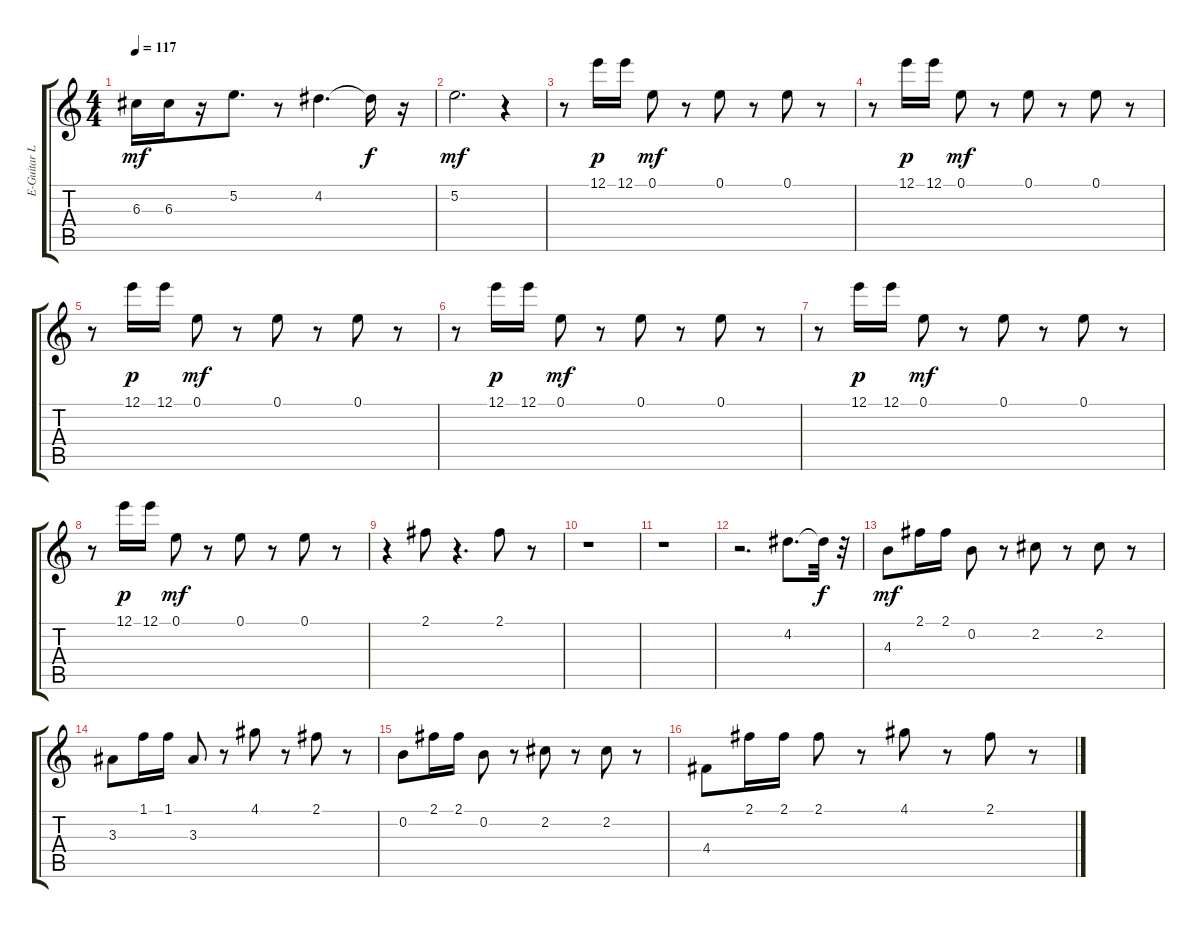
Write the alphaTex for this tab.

\track ("E-Guitar Left" "E-Guitar L") {instrument overdrivenguitar}
\staff {score tabs}
\tuning (E4 B3 G3 D3 A2 E2) {hide}
\ts (4 4)
\tempo 117
\clef g2
\ks c
6.3.16{dy mf} 6.3.16 r.16 5.2.8{d} r.8 4.2.4{d} 4.2{t}.16{dy f} r.16 |
5.2.2{d dy mf} r.4 |
r.8 12.1.16{dy p} 12.1.16 0.1.8{dy mf} r.8 0.1.8 r.8 0.1.8 r.8 |
r.8 12.1.16{dy p} 12.1.16 0.1.8{dy mf} r.8 0.1.8 r.8 0.1.8 r.8 |
r.8 12.1.16{dy p} 12.1.16 0.1.8{dy mf} r.8 0.1.8 r.8 0.1.8 r.8 |
r.8 12.1.16{dy p} 12.1.16 0.1.8{dy mf} r.8 0.1.8 r.8 0.1.8 r.8 |
r.8 12.1.16{dy p} 12.1.16 0.1.8{dy mf} r.8 0.1.8 r.8 0.1.8 r.8 |
r.8 12.1.16{dy p} 12.1.16 0.1.8{dy mf} r.8 0.1.8 r.8 0.1.8 r.8 |
r.4 2.1.8 r.4{d} 2.1.8 r.8 |
r.1 |
r.1 |
r.2{d} 4.2.8{d} 4.2{t}.32{dy f} r.32 |
4.3.8{dy mf} 2.1.16 2.1.16 0.2.8 r.8 2.2.8 r.8 2.2.8 r.8 |
3.3.8 1.1.16 1.1.16 3.3.8 r.8 4.1.8 r.8 2.1.8 r.8 |
0.2.8 2.1.16 2.1.16 0.2.8 r.8 2.2.8 r.8 2.2.8 r.8 |
4.4.8 2.1.16 2.1.16 2.1.8 r.8 4.1.8 r.8 2.1.8 r.8
